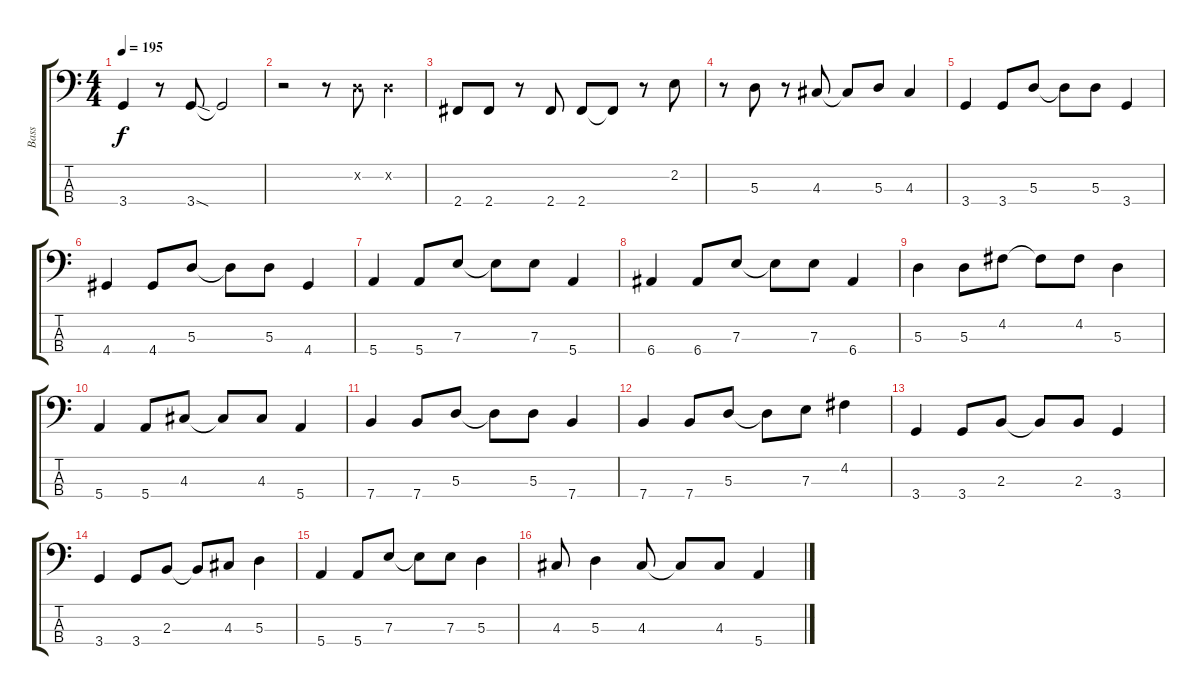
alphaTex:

\track ("Bass" "Bass") {instrument electricbasspick}
\staff {score tabs}
\tuning (G2 D2 A1 E1) {hide}
\ts (4 4)
\tempo 195
\clef f4
\ks c
3.4.4{dy f} r.8 3.4{sod}.8 3.4{t}.2 |
r.2 r.8 0.2{x}.8 0.2{x}.4 |
2.4.8 2.4.8 r.8 2.4.8 2.4.8 2.4{t}.8 r.8 2.2.8 |
r.8 5.3.8 r.8 4.3.8 4.3{t}.8 5.3.8 4.3.4 |
3.4.4 3.4.8 5.3.8 5.3{t}.8 5.3.8 3.4.4 |
4.4.4 4.4.8 5.3.8 5.3{t}.8 5.3.8 4.4.4 |
5.4.4 5.4.8 7.3.8 7.3{t}.8 7.3.8 5.4.4 |
6.4.4 6.4.8 7.3.8 7.3{t}.8 7.3.8 6.4.4 |
5.3.4 5.3.8 4.2.8 4.2{t}.8 4.2.8 5.3.4 |
5.4.4 5.4.8 4.3.8 4.3{t}.8 4.3.8 5.4.4 |
7.4.4 7.4.8 5.3.8 5.3{t}.8 5.3.8 7.4.4 |
7.4.4 7.4.8 5.3.8 5.3{t}.8 7.3.8 4.2.4 |
3.4.4 3.4.8 2.3.8 2.3{t}.8 2.3.8 3.4.4 |
3.4.4 3.4.8 2.3.8 2.3{t}.8 4.3.8 5.3.4 |
5.4.4 5.4.8 7.3.8 7.3{t}.8 7.3.8 5.3.4 |
4.3.8 5.3.4 4.3.8 4.3{t}.8 4.3.8 5.4.4
